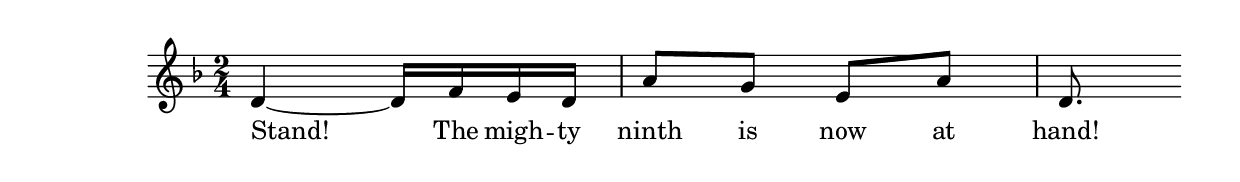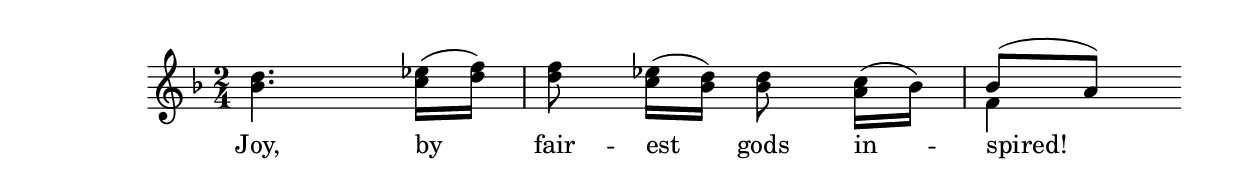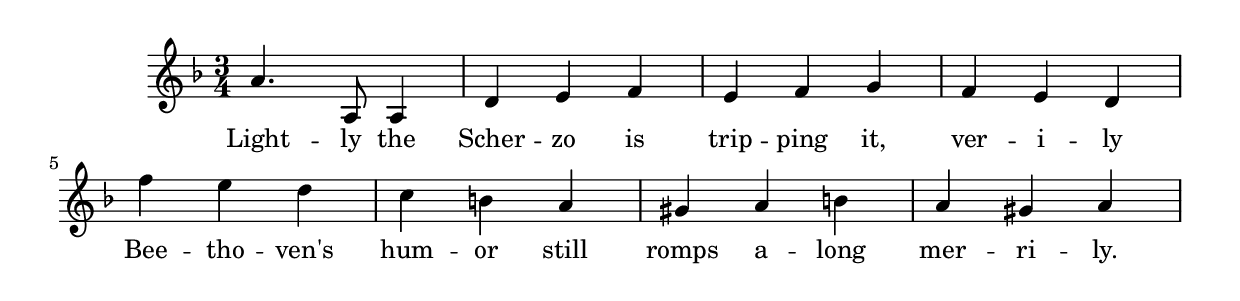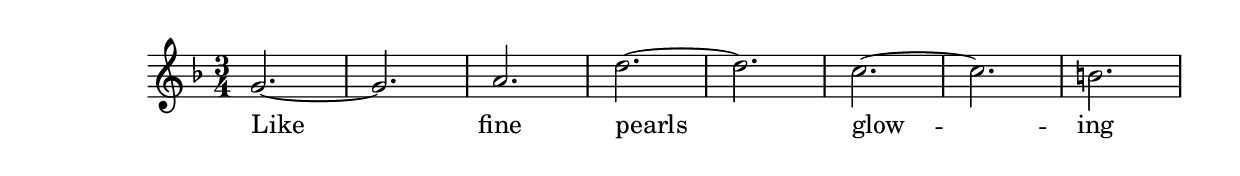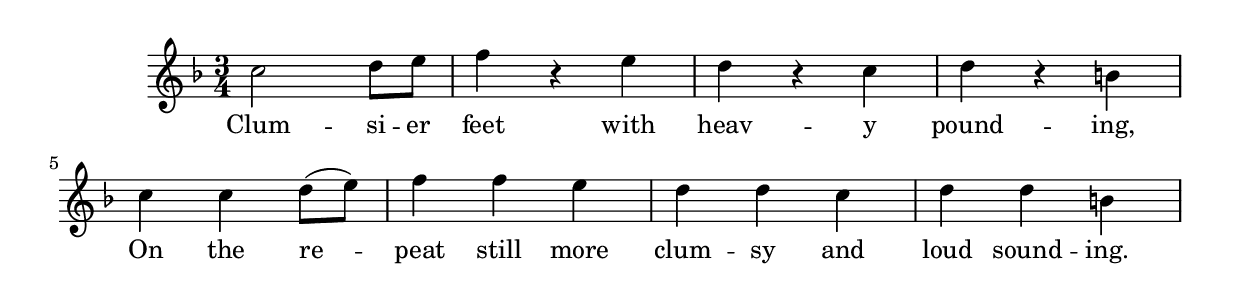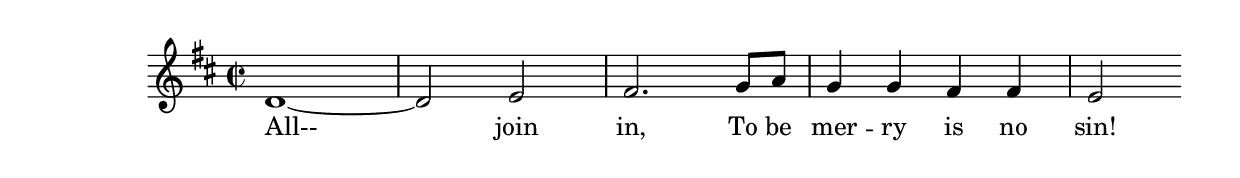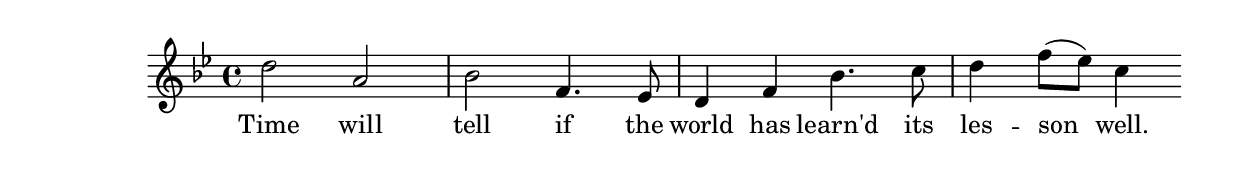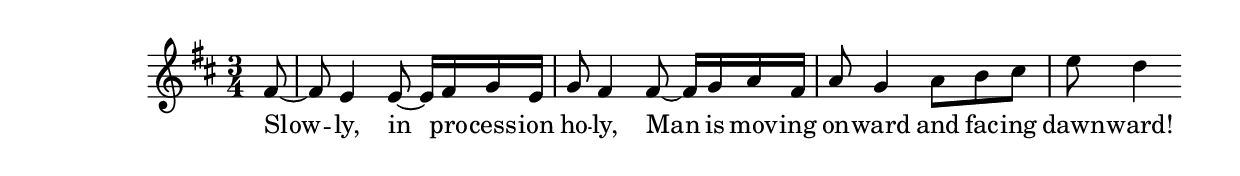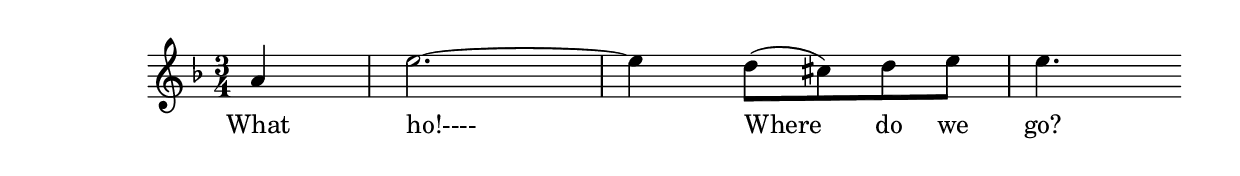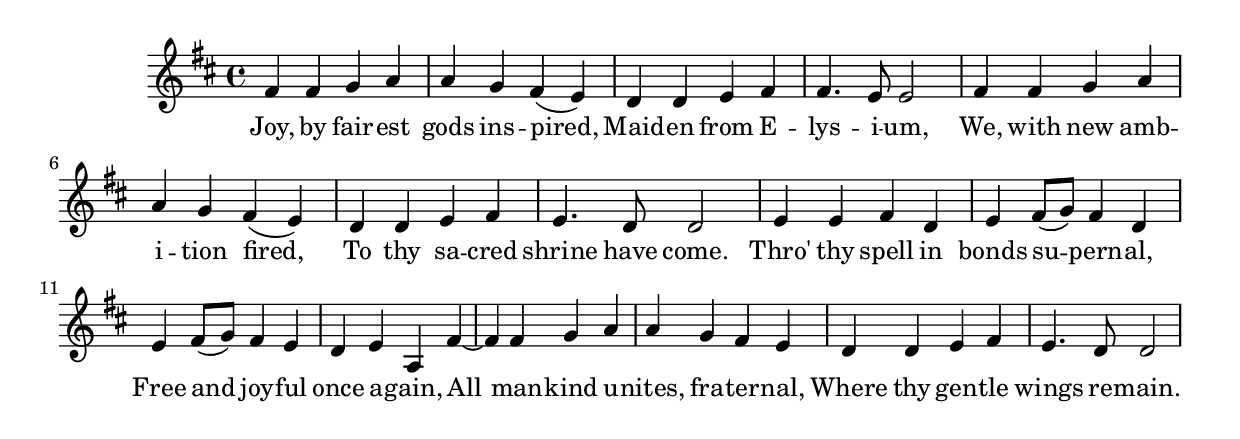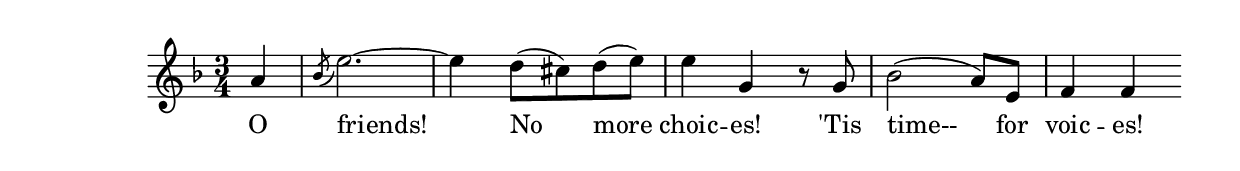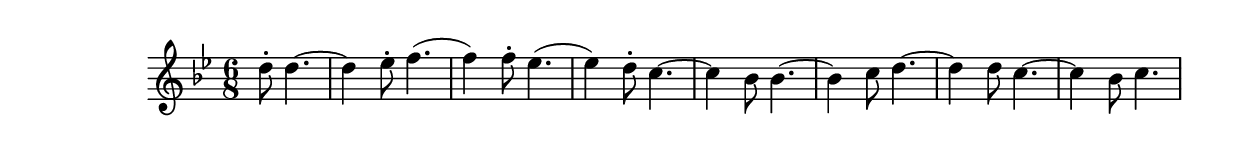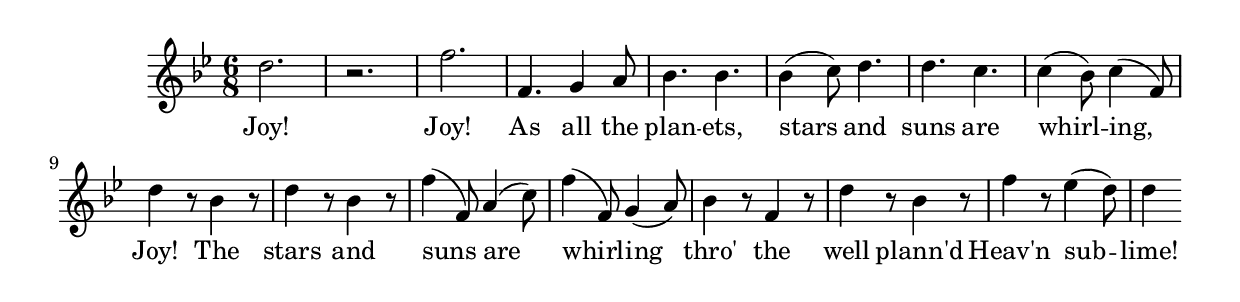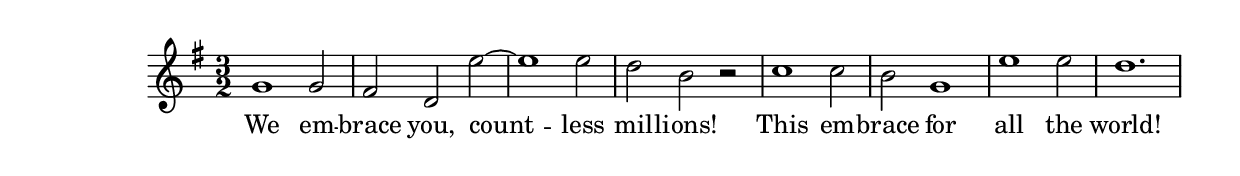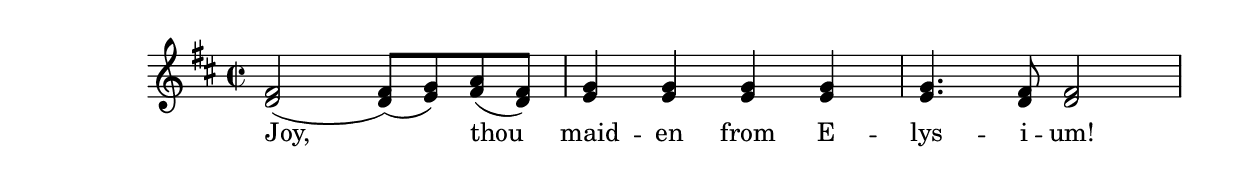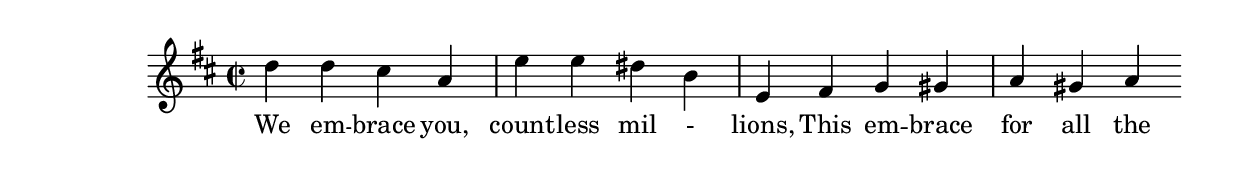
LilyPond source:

% Beethoven Symphony No. 9
\version "2.18.2"
% Melody definitions for movements of
% Beethovens's 9th Symphony (beethoven-009)

% Movement I Melody A {{{
melody_ia = <<
    \relative c' {
        \clef "treble"
        \key d \minor
        \time 2/4
        d4~ d16 f16 e d | a'8 g e a | d,8.
    }
    \addlyrics {
        Stand! The migh -- ty ninth is now at hand!
    }
>> % }}}

% Movement I Melody B {{{
melody_ib = <<
    \relative c'' {
        \clef "treble"
        \key d \minor
        \time 2/4
        <bes d>4. <c ees>16( <d f>) |
        <d f>8 <c ees>16([ <bes d>)] <bes d>8 <a c>16([ bes)] |
        <<{\voiceOne bes8( a8)} \new Voice {\voiceTwo f4 }>>
    }
    \addlyrics {
        Joy, by fair -- est gods in -- spired!
    }
>> % }}}

% Movement II Melody A {{{
melody_iia = <<
    \relative c'' {
        \clef "treble"
        \key d \minor
        \time 3/4
        a4. a,8 a4 | d4 e f |
        e4 f g | f4 e d |
        f'4 e d | c4 b a |
        gis4 a b | a4 gis a |
    }
    \addlyrics {
        Light -- ly the Scher -- zo is trip -- ping it, ver -- i -- ly
        Bee -- tho -- ven's hum -- or still romps a -- long mer -- ri -- ly.
    }
>> % }}}

% Movement II Melody B {{{
melody_iib = <<
    \relative c'' {
        \clef "treble"
        \key d \minor
        \time 3/4
        g2.~ | g2. | a2. | d2.~ | d2. | c2.~ | c2. | b2. |
    }
    \addlyrics {
        Like fine pearls glow -- ing
    }
>> % }}}

% Movement II Melody C {{{
melody_iic = <<
    \relative c'' {
        \clef "treble"
        \key d \minor
        \time 3/4
        c2 d8 e | f4 r4 e | d4 r4 c |
        d4 r4 b4 | c4 c d8( e) |
        f4 f e | d4 d c | d4 d b |
    }
    \addlyrics {
        Clum -- si -- er feet with heav -- y pound -- ing,
        On the re -- peat still more clum -- sy and loud sound -- ing.
    }
>> % }}}

% Movement II Melody D {{{
melody_iid = <<
    \relative c' {
        \clef "treble"
        \key d \major
        \time 2/2
        d1~ | d2 e | fis2. g8 a | g4 g fis fis | e2
    }
    \addlyrics {
        All-- join in, To be mer -- ry is no sin!
    }
>> % }}}

% Movement III Melody A {{{
melody_iiia = <<
    \relative c'' {
        \clef "treble"
        \key g \minor
        \time 4/4
        d2 a | bes2 f4. ees8 |
        d4 f bes4. c8 | d4 f8( ees) c4
    }
    \addlyrics {
        Time will tell if the world has learn'd its les -- son well.
    }
>> % }}}

% Movement III Melody B {{{
melody_iiib = <<
    \relative c' {
        \clef "treble"
        \key d \major
        \time 3/4
        \partial 8 fis8~ |
        fis8 e4 e8~ e16 fis g e |
        g8 fis4 fis8~ fis16 g a fis |
        a8 g4 a8 b cis | e8 d4
    }
    \addlyrics {
        Slow -- ly, in pro -- cess -- ion ho -- ly,
        Man is mov -- ing on -- ward and fac -- ing dawn -- ward!
    }
>> % }}}

% Movement IV Melody A {{{
melody_iva = <<
    \relative c'' {
        \clef "treble"
        \key d \minor
        \time 3/4
        \partial 4 a4 |
        e'2.~ | e4 d8( cis) d8 e | e4.
    }
    \addlyrics {
        What ho!---- Where do we go?
    }
>> % }}}

% Movement IV Melody B {{{
melody_ivb = <<
    \relative c' {
        \clef "treble"
        \key d \major
        \time 4/4
        fis4 fis g a | a g fis( e) |
        d4 d e fis | fis4. e8 e2 |
        fis4 fis g a | a4 g fis( e) |
        d4 d e fis | e4. d8 d2 |
        e4 e fis d | e4 fis8( g) fis4 d |
        e4 fis8( g) fis4 e | d4 e a, fis'4~ |
        fis4 fis g a | a g fis e |
        d4 d e fis | e4. d8 d2 |
    }
    \addlyrics {
        Joy, by fair -- est gods ins -- pired, Maid -- en from
        E -- lys -- i -- um, We, with new amb -- i -- tion fired,
        To thy sa -- cred shrine have come. Thro' thy spell in
        bonds su -- pern -- al, Free and joy -- ful once a -- gain,
        All man -- kind u -- nites, fra -- ter -- nal, Where thy
        gen -- tle wings re -- main.
    }
>> % }}}

% Movement IV Melody C {{{
melody_ivc = <<
    \relative c'' {
        \clef "treble"
        \key f \major
        \time 3/4
        \partial 4 a4 |
        \slashedGrace{bes8(} e2.)~ |
        e4 d8( cis) d( e) | e4 g, r8 g8 | bes2( a8) e8 | f4 f
    }
    \addlyrics {
        O friends! No more choic -- es! 'Tis time-- for voic -- es!
    }
>> % }}}

% Movement IV Melody D {{{
melody_ivd = <<
    \relative c'' {
        \clef "treble"
        \key g \minor
        \time 6/8
        \partial 2 d8\staccato d4.~ |
        d4 ees8\staccato f4.( | f4) f8\staccato ees4.( |
        ees4) d8\staccato c4.~ | c4 bes8 bes4.~ | bes4 c8 d4.~ |
        d4 d8 c4.~ | c4 bes8 c4. |
    }
    \addlyrics {
    }
>> % }}}

% Movement IV Melody E {{{
melody_ive = <<
    \relative c'' {
        \clef "treble"
        \key g \minor
        \time 6/8
        d2. | r2. | f2. |
        f,4. g4 a8 | bes4. bes | bes4( c8) d4. |
        d4. c4. | c4( bes8) c4( f,8) | d'4 r8 bes4 r8 |
        d4 r8 bes4 r8 | f'4( f,8) a4( c8) |
        f4( f,8) g4( a8) | bes4 r8 f4 r8 | d'4 r8 bes4 r8 |
        f'4 r8 ees4( d8) | d4
    }
    \addlyrics {
        Joy! Joy! As all the plan -- ets, stars and suns are
        whirl -- ing, Joy! The stars and suns are whirl -- ing
        thro' the well plann'd Heav'n sub -- lime!
    }
>> % }}}

% Movement IV Melody F {{{
melody_ivf = <<
    \relative c'' {
        \clef "treble"
        \key g \major
        \time 3/2
        g1 g2 | fis2 d2 e'2~ | e1 e2 |
        d2 b2 r2 | c1 c2 | b2 g1 | e'1 e2 | d1. |
    }
    \addlyrics {
        We em -- brace you, count -- less mil -- lions!
        This em -- brace for all the world!
    }
>> % }}}

% Movement IV Melody G {{{
melody_ivg = <<
    \relative c' {
        \clef "treble"
        \key d \major
        \time 2/2
        <d fis>2( <d fis>8)( <e g>8) <fis a>8( <d fis>8) |
        <e g>4 <e g> <e g> <e g> | <e g>4. <d fis>8 <d fis>2 |
    }
    \addlyrics {
        Joy, thou maid -- en from E -- lys -- i -- um!
    }
>> % }}}

% Movement IV Melody H {{{
melody_ivh = <<
    \relative c'' {
        \clef "treble"
        \key d \major
        \time 2/2
        d4 d cis a | e'4 e dis b |
        e,4 fis g gis | a4 gis a
    }
    \addlyrics {
        We em -- brace you, count -- less mil - lions,
        This em -- brace for all the world!
    }
>> % }}}

\paper { oddFooterMarkup = ##f }
\layout { ragged-right = ##f }

\book { \bookOutputSuffix "1a" \melody_ia }
\book { \bookOutputSuffix "1b" \melody_ib }
\book { \bookOutputSuffix "2a" \melody_iia }
\book { \bookOutputSuffix "2b" \melody_iib }
\book { \bookOutputSuffix "2c" \melody_iic }
\book { \bookOutputSuffix "2d" \melody_iid }
\book { \bookOutputSuffix "3a" \melody_iiia }
\book { \bookOutputSuffix "3b" \melody_iiib }
\book { \bookOutputSuffix "4a" \melody_iva }
\book { \bookOutputSuffix "4b" \melody_ivb }
\book { \bookOutputSuffix "4c" \melody_ivc }
\book { \bookOutputSuffix "4d" \melody_ivd }
\book { \bookOutputSuffix "4e" \melody_ive }
\book { \bookOutputSuffix "4f" \melody_ivf }
\book { \bookOutputSuffix "4g" \melody_ivg }
\book { \bookOutputSuffix "4h" \melody_ivh }
